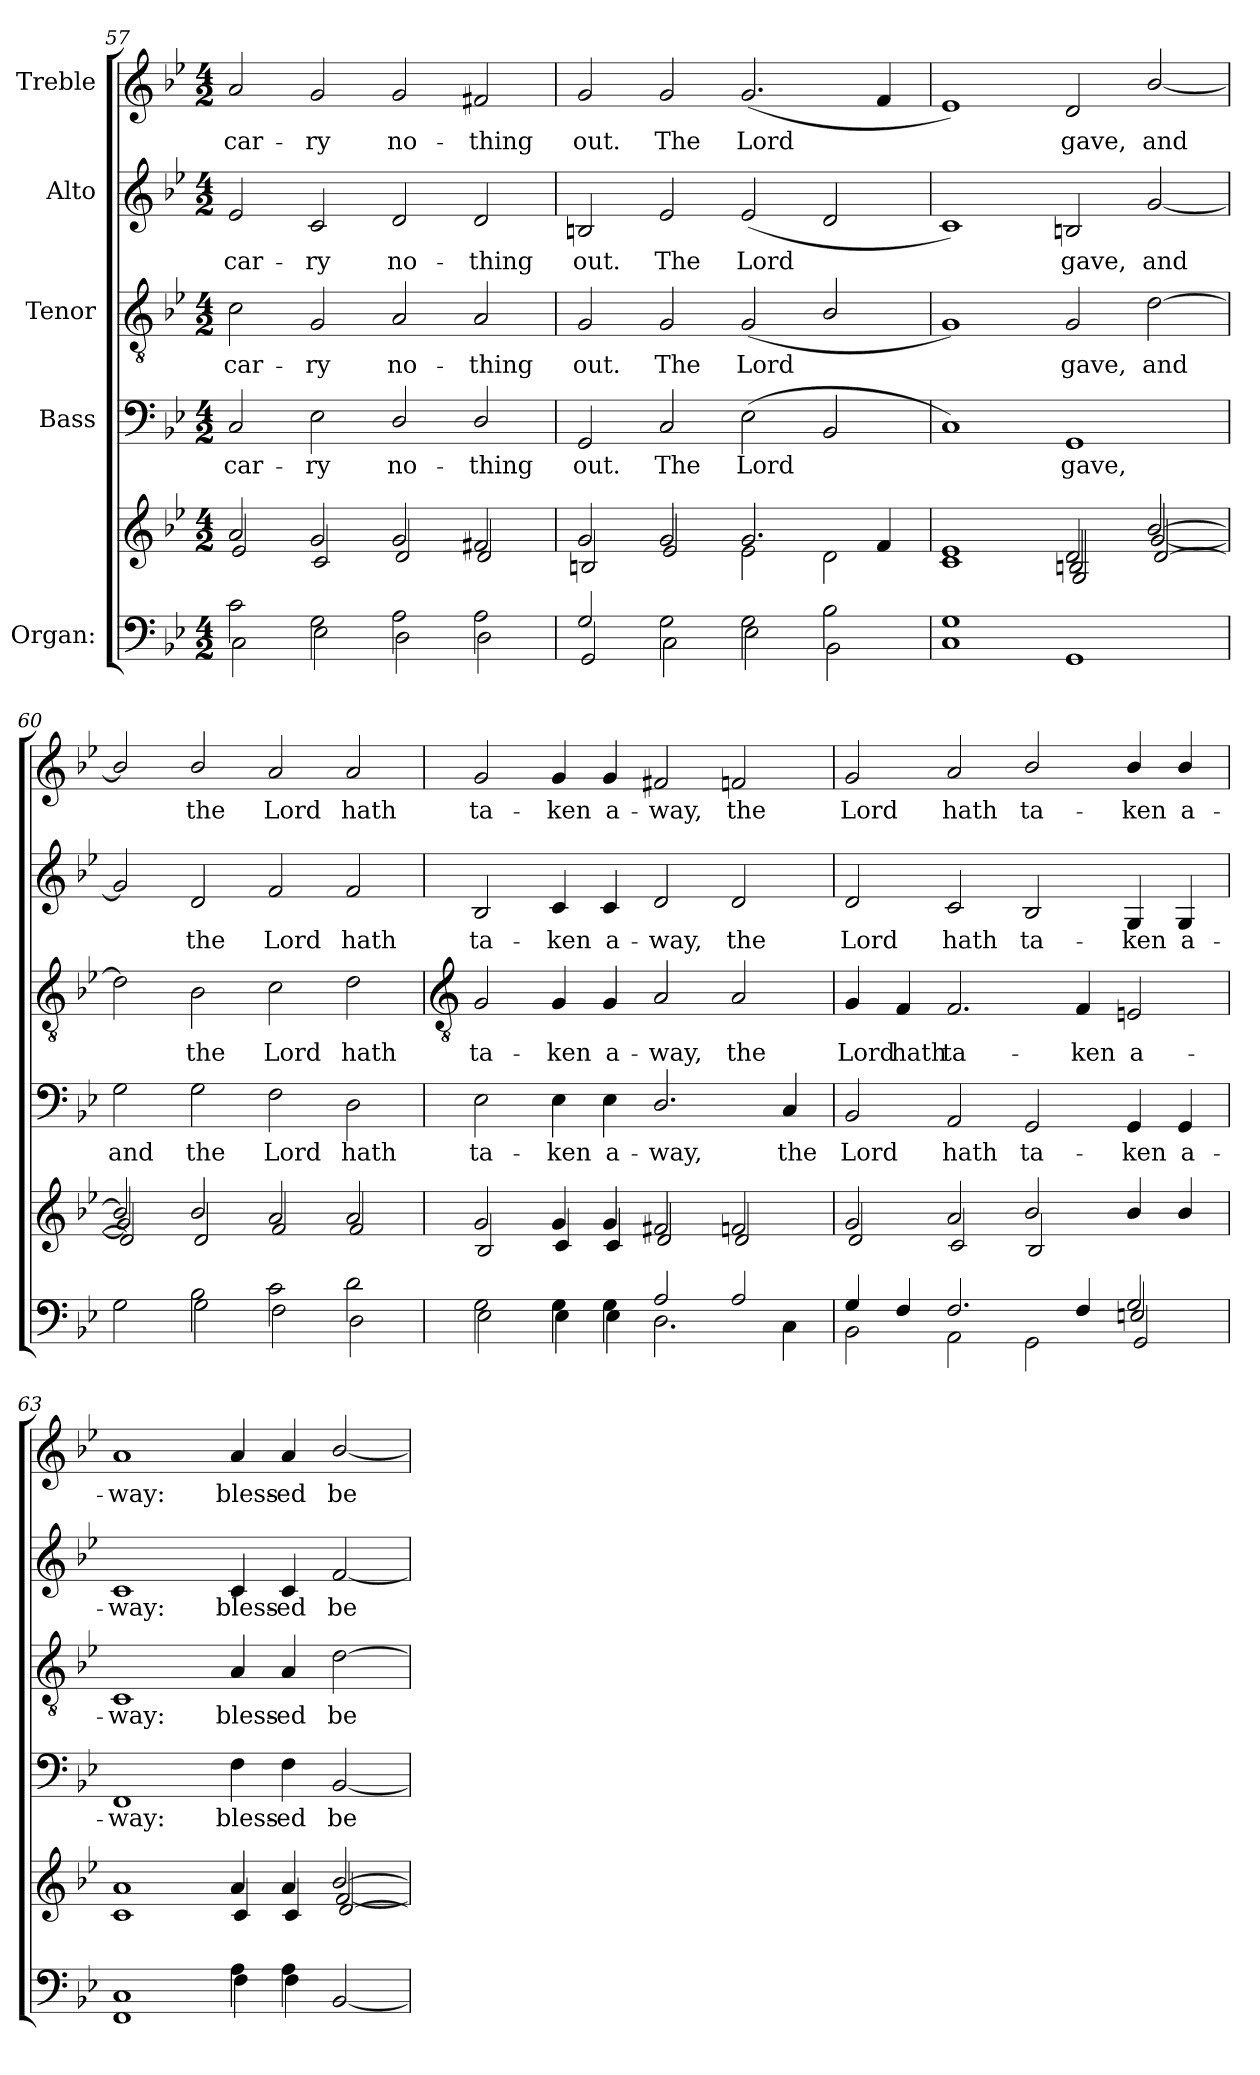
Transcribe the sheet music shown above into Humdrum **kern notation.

**kern	**kern	**kern	**text	**kern	**text	**kern	**text	**kern	**text
*part5	*part5	*part4	*part4	*part3	*part3	*part2	*part2	*part1	*part1
*staff6	*staff5	*staff4	*staff4	*staff3	*staff3	*staff2	*staff2	*staff1	*staff1
*I"Organ:	*	*I"Bass	*	*I"Tenor	*	*I"Alto	*	*I"Treble	*
*clefF4	*clefG2	*clefF4	*	*clefGv2	*	*clefG2	*	*clefG2	*
*k[b-e-]	*k[b-e-]	*k[b-e-]	*	*k[b-e-]	*	*k[b-e-]	*	*k[b-e-]	*
*B-:	*B-:	*B-:	*	*B-:	*	*B-:	*	*B-:	*
*M4/2	*M4/2	*M4/2	*	*M4/2	*	*M4/2	*	*M4/2	*
=57	=57	=57	=57	=57	=57	=57	=57	=57	=57
*^	*^	*	*	*	*	*	*	*	*
!	!	!	!	!	!LO:LY:b	!	!LO:LY:b	!	!LO:LY:b	!	!LO:LY:b
2c\	2C\	2a/	2e-/	2C	car-	2c	car-	2e-	car-	2a	car-
!	!	!	!	!	!LO:LY:b	!	!LO:LY:b	!	!LO:LY:b	!	!LO:LY:b
2G\	2E-\	2g/	2c/	2E-	-ry	2G	-ry	2c	-ry	2g	-ry
!	!	!	!	!	!LO:LY:b	!	!LO:LY:b	!	!LO:LY:b	!	!LO:LY:b
2A\	2D\	2g/	2d/	2D/	no-	2A	no-	2d	no-	2g	no-
!	!	!	!	!	!LO:LY:b	!	!LO:LY:b	!	!LO:LY:b	!	!LO:LY:b
2A\	2D\	2f#X/	2d/	2D/	-thing	2A	-thing	2d	-thing	2f#X	-thing
=58	=58	=58	=58	=58	=58	=58	=58	=58	=58	=58	=58
!	!	!	!	!	!LO:LY:b	!	!LO:LY:b	!	!LO:LY:b	!	!LO:LY:b
2G/	2GG/	2g/	2Bn/	2GG	out.	2G	out.	2Bn	out.	2g	out.
!	!	!	!	!	!LO:LY:b	!	!LO:LY:b	!	!LO:LY:b	!	!LO:LY:b
2G\	2C\	2g/	2e-/	2C	The	2G	The	2e-	The	2g	The
!	!	!	!	!	!LO:LY:b	!	!LO:LY:b	!	!LO:LY:b	!	!LO:LY:b
2G\	2E-\	2.g/	2e-\	(<2E-	Lord	(<2G	Lord	(<2e-	Lord	(<2.g	Lord
2B-\	2BB-\	.	2d\	2BB-	.	2B-/	.	2d	.	.	.
.	.	4f/	.	.	.	.	.	.	.	4f	.
=59	=59	=59	=59	=59	=59	=59	=59	=59	=59	=59	=59
*	*	*	*^	*	*	*	*	*	*	*	*
1G/	1C\	1e-/	1c\	1ryy	1C)	.	1G)	.	1c)	.	1e-)	.
!	!	!	!	!	!	!LO:LY:b	!	!LO:LY:b	!	!LO:LY:b	!	!LO:LY:b
1ryy	1GG\	2d/	2Bn/	2G/	1GG	gave,	2G	gave,	2Bn	gave,	2d	gave,
!	!	!	!	!	!	!	!	!LO:LY:b	!	!LO:LY:b	!	!LO:LY:b
.	.	[2b-/	[2g/	[2d/	.	.	[2d	and	[2g	and	[2b-/	and
=60	=60	=60	=60	=60	=60	=60	=60	=60	=60	=60	=60	=60
!	!	!	!	!	!	!LO:LY:b	!	!	!	!	!	!
2ryy	2G\	2b-/]	2g/]	2d/]	2G	and	2d]	.	2g]	.	2b-/]	.
!	!	!	!	!	!	!LO:LY:b	!	!LO:LY:b	!	!LO:LY:b	!	!LO:LY:b
2B-\	2G\	2b-/	2d/	1.ryy	2G	the	2B-	the	2d	the	2b-/	the
!	!	!	!	!	!	!LO:LY:b	!	!LO:LY:b	!	!LO:LY:b	!	!LO:LY:b
2c\	2F\	2a/	2f/	.	2F	Lord	2c	Lord	2f	Lord	2a	Lord
!	!	!	!	!	!	!LO:LY:b	!	!LO:LY:b	!	!LO:LY:b	!	!LO:LY:b
2d\	2D\	2a/	2f/	.	2D	hath	2d	hath	2f	hath	2a	hath
*	*	*v	*v	*v	*	*	*	*	*	*	*	*
!!LO:LB:g=z
=61	=61	=61	=61	=61	=61	=61	=61	=61	=61	=61
*	*	*	*	*	*clefGv2	*	*	*	*	*
*	*	*^	*	*	*	*	*	*	*	*
!	!	!	!	!	!LO:LY:b	!	!LO:LY:b	!	!LO:LY:b	!	!LO:LY:b
2G\	2E-\	2g/	2B-/	2E-	ta-	2G	ta-	2B-	ta-	2g	ta-
!	!	!	!	!	!LO:LY:b	!	!LO:LY:b	!	!LO:LY:b	!	!LO:LY:b
4G\	4E-\	4g/	4c/	4E-	-ken	4G	-ken	4c	-ken	4g	-ken
!	!	!	!	!	!LO:LY:b	!	!LO:LY:b	!	!LO:LY:b	!	!LO:LY:b
4G\	4E-\	4g/	4c/	4E-	a-	4G	a-	4c	a-	4g	a-
!	!	!	!	!	!LO:LY:b	!	!LO:LY:b	!	!LO:LY:b	!	!LO:LY:b
2A/	2.D\	2f#X/	2d/	2.D/	-way,	2A	-way,	2d	-way,	2f#X	-way,
!	!	!	!	!	!	!	!LO:LY:b	!	!LO:LY:b	!	!LO:LY:b
2A/	.	2fn/	2d/	.	.	2A	the	2d	the	2fn	the
!	!	!	!	!	!LO:LY:b	!	!	!	!	!	!
.	4C\	.	.	4C	the	.	.	.	.	.	.
=62	=62	=62	=62	=62	=62	=62	=62	=62	=62	=62	=62
*	*^	*	*	*	*	*	*	*	*	*	*
!	!	!	!	!	!	!LO:LY:b	!	!LO:LY:b	!	!LO:LY:b	!	!LO:LY:b
1.ryy	4G/	2BB-\	2g/	2d/	2BB-	Lord	4G	Lord	2d	Lord	2g	Lord
!	!	!	!	!	!	!	!	!LO:LY:b	!	!	!	!
.	4F/	.	.	.	.	.	4F	hath	.	.	.	.
!	!	!	!	!	!	!LO:LY:b	!	!LO:LY:b	!	!LO:LY:b	!	!LO:LY:b
.	2.F/	2AA\	2a/	2c/	2AA	hath	2.F	ta-	2c	hath	2a	hath
!	!	!	!	!	!	!LO:LY:b	!	!	!	!LO:LY:b	!	!LO:LY:b
.	.	2GG\	2b-/	2B-/	2GG	ta-	.	.	2B-	ta-	2b-/	ta-
!	!	!	!	!	!	!	!	!LO:LY:b	!	!	!	!
.	4F/	.	.	.	.	.	4F	-ken	.	.	.	.
!	!	!	!	!	!	!LO:LY:b	!	!LO:LY:b	!	!LO:LY:b	!	!LO:LY:b
2G/	2En/	2GG/	4b-/	2ryy	4GG	-ken	2En	a-	4G	-ken	4b-/	-ken
!	!	!	!	!	!	!LO:LY:b	!	!	!	!LO:LY:b	!	!LO:LY:b
.	.	.	4b-/	.	4GG	a-	.	.	4G	a-	4b-/	a-
*	*v	*v	*	*	*	*	*	*	*	*	*	*
=63	=63	=63	=63	=63	=63	=63	=63	=63	=63	=63	=63
*	*	*	*^	*	*	*	*	*	*	*	*
!	!	!	!	!	!	!LO:LY:b	!	!LO:LY:b	!	!LO:LY:b	!	!LO:LY:b
1C/	1FF\	1a/	1c\	1.ryy	1FF	-way:	1C	-way:	1c	-way:	1a	-way:
!	!	!	!	!	!	!LO:LY:b	!	!LO:LY:b	!	!LO:LY:b	!	!LO:LY:b
4A\	4F\	4a/	4c/	.	4F	bless-	4A	bless-	4c	bless-	4a	bless-
!	!	!	!	!	!	!LO:LY:b	!	!LO:LY:b	!	!LO:LY:b	!	!LO:LY:b
4A\	4F\	4a/	4c/	.	4F	-ed	4A	-ed	4c	-ed	4a	-ed
!	!	!	!	!	!	!LO:LY:b	!	!LO:LY:b	!	!LO:LY:b	!	!LO:LY:b
2ryy	[2BB-/	[2b-/	[2f/	[2d/	[2BB-	be	[2d	be	[2f	be	[2b-/	be
*v	*v	*	*	*	*	*	*	*	*	*	*	*
*	*v	*v	*v	*	*	*	*	*	*	*	*
=	=	=	=	=	=	=	=	=	=
*-	*-	*-	*-	*-	*-	*-	*-	*-	*-
